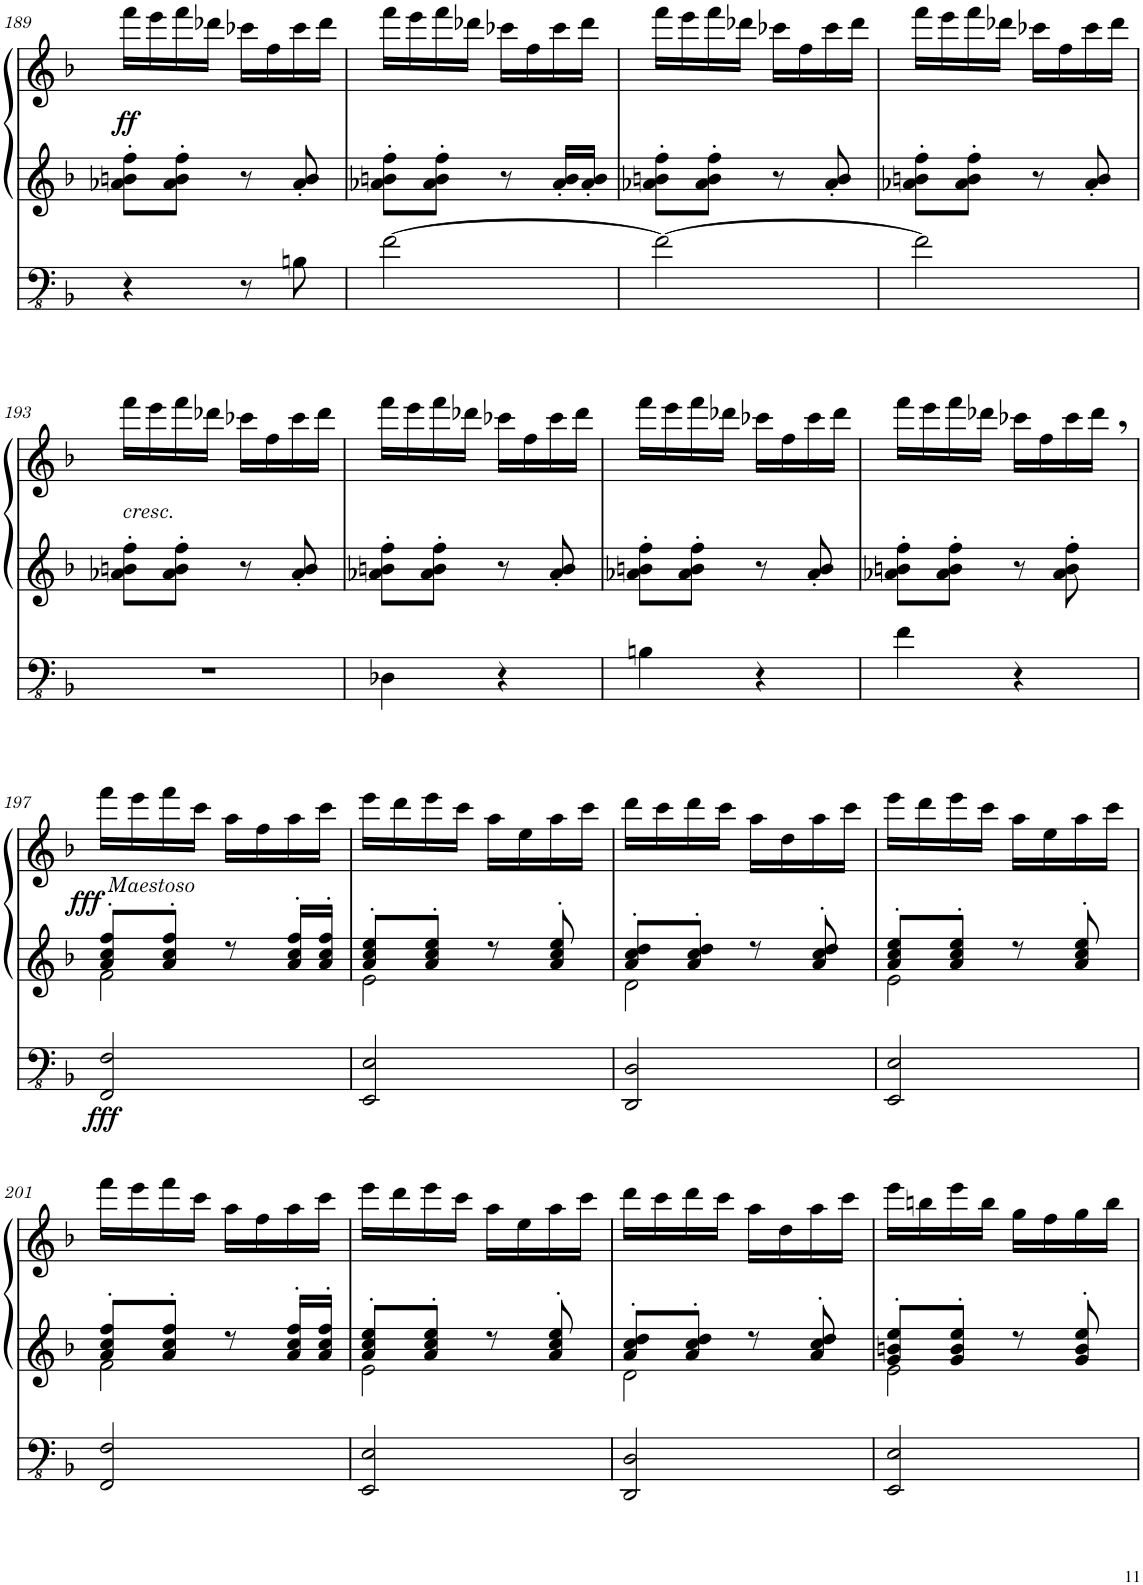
**kern	**kern	**kern	**dynam
*part1	*part1	*part1	*part1
*staff3	*staff2	*staff1	*staff1/2/3
*I"Pipe Organ	*	*	*
*I'Org.	*	*	*
!!LO:PB:g=z
*clefFv4	*clefG2	*clefG2	*
*k[b-]	*k[b-]	*k[b-]	*
*M2/4	*M2/4	*M2/4	*
=189	=189	=189	=189
!	!	!	!LO:DY:b
4r	8a-X\' 8bn\' 8ff\'L	16fff\LL	ff
.	.	16eee\	.
.	8a-\' 8b\' 8ff\'J	16fff\	.
.	.	16ddd-X\JJ	.
8r	8r	16ccc-X\LL	.
.	.	16ff\	.
8BBn\	8a-/' 8b/'	16ccc-\	.
.	.	16ddd-\JJ	.
=190	=190	=190	=190
[2F\	8a-X\' 8bn\' 8ff\'L	16fff\LL	.
.	.	16eee\	.
.	8a-\' 8b\' 8ff\'J	16fff\	.
.	.	16ddd-X\JJ	.
.	8r	16ccc-X\LL	.
.	.	16ff\	.
.	16a-/' 16b/'LL	16ccc-\	.
.	16a-/' 16b/'JJ	16ddd-\JJ	.
=191	=191	=191	=191
2F\_	8a-X\' 8bn\' 8ff\'L	16fff\LL	.
.	.	16eee\	.
.	8a-\' 8b\' 8ff\'J	16fff\	.
.	.	16ddd-X\JJ	.
.	8r	16ccc-X\LL	.
.	.	16ff\	.
.	8a-/' 8b/'	16ccc-\	.
.	.	16ddd-\JJ	.
=192	=192	=192	=192
2F\]	8a-X\' 8bn\' 8ff\'L	16fff\LL	.
.	.	16eee\	.
.	8a-\' 8b\' 8ff\'J	16fff\	.
.	.	16ddd-X\JJ	.
.	8r	16ccc-X\LL	.
.	.	16ff\	.
.	8a-/' 8b/'	16ccc-\	.
.	.	16ddd-\JJ	.
!!LO:LB:g=z
=193	=193	=193	=193
!	!	!LO:TX:b:i:t=cresc.	!
2r	8a-X\' 8bn\' 8ff\'L	16fff\LL	.
.	.	16eee\	.
.	8a-\' 8b\' 8ff\'J	16fff\	.
.	.	16ddd-X\JJ	.
.	8r	16ccc-X\LL	.
.	.	16ff\	.
.	8a-/' 8b/'	16ccc-\	.
.	.	16ddd-\JJ	.
=194	=194	=194	=194
4DD-X\	8a-X\' 8bn\' 8ff\'L	16fff\LL	.
.	.	16eee\	.
.	8a-\' 8b\' 8ff\'J	16fff\	.
.	.	16ddd-X\JJ	.
4r	8r	16ccc-X\LL	.
.	.	16ff\	.
.	8a-/' 8b/'	16ccc-\	.
.	.	16ddd-\JJ	.
=195	=195	=195	=195
4BBn\	8a-X\' 8bn\' 8ff\'L	16fff\LL	.
.	.	16eee\	.
.	8a-\' 8b\' 8ff\'J	16fff\	.
.	.	16ddd-X\JJ	.
4r	8r	16ccc-X\LL	.
.	.	16ff\	.
.	8a-/' 8b/'	16ccc-\	.
.	.	16ddd-\JJ	.
=196	=196	=196	=196
4F\	8a-X\' 8bn\' 8ff\'L	16fff\LL	.
.	.	16eee\	.
.	8a-\' 8b\' 8ff\'J	16fff\	.
.	.	16ddd-X\JJ	.
4r	8r	16ccc-X\LL	.
.	.	16ff\	.
.	8a-\' 8b\' 8ff\'	16ccc-\	.
.	.	16ddd-,\JJ	.
!!LO:LB:g=z
=197	=197	=197	=197
*	*^	*	*
!	!	!	!LO:TX:b:i:t=Maestoso	!
!	!	!	!	!LO:DY:b=3
!	!	!	!	!LO:DY:n=1:b
2FFF/ 2FF/	8a/' 8cc/' 8ff/'L	2f\	16fff\LL	fff fff
.	.	.	16eee\	.
.	8a/' 8cc/' 8ff/'J	.	16fff\	.
.	.	.	16ccc\JJ	.
.	8r	.	16aa\LL	.
.	.	.	16ff\	.
.	16a/' 16cc/' 16ff/'LL	.	16aa\	.
.	16a/' 16cc/' 16ff/'JJ	.	16ccc\JJ	.
=198	=198	=198	=198	=198
2EEE/ 2EE/	8a/' 8cc/' 8ee/'L	2e\	16eee\LL	.
.	.	.	16ddd\	.
.	8a/' 8cc/' 8ee/'J	.	16eee\	.
.	.	.	16ccc\JJ	.
.	8r	.	16aa\LL	.
.	.	.	16ee\	.
.	8a/' 8cc/' 8ee/'	.	16aa\	.
.	.	.	16ccc\JJ	.
=199	=199	=199	=199	=199
2DDD/ 2DD/	8a/' 8cc/' 8dd/'L	2d\	16ddd\LL	.
.	.	.	16ccc\	.
.	8a/' 8cc/' 8dd/'J	.	16ddd\	.
.	.	.	16ccc\JJ	.
.	8r	.	16aa\LL	.
.	.	.	16dd\	.
.	8a/' 8cc/' 8dd/'	.	16aa\	.
.	.	.	16ccc\JJ	.
=200	=200	=200	=200	=200
2EEE/ 2EE/	8a/' 8cc/' 8ee/'L	2e\	16eee\LL	.
.	.	.	16ddd\	.
.	8a/' 8cc/' 8ee/'J	.	16eee\	.
.	.	.	16ccc\JJ	.
.	8r	.	16aa\LL	.
.	.	.	16ee\	.
.	8a/' 8cc/' 8ee/'	.	16aa\	.
.	.	.	16ccc\JJ	.
!!LO:LB:g=z
=201	=201	=201	=201	=201
2FFF/ 2FF/	8a/' 8cc/' 8ff/'L	2f\	16fff\LL	.
.	.	.	16eee\	.
.	8a/' 8cc/' 8ff/'J	.	16fff\	.
.	.	.	16ccc\JJ	.
.	8r	.	16aa\LL	.
.	.	.	16ff\	.
.	16a/' 16cc/' 16ff/'LL	.	16aa\	.
.	16a/' 16cc/' 16ff/'JJ	.	16ccc\JJ	.
=202	=202	=202	=202	=202
2EEE/ 2EE/	8a/' 8cc/' 8ee/'L	2e\	16eee\LL	.
.	.	.	16ddd\	.
.	8a/' 8cc/' 8ee/'J	.	16eee\	.
.	.	.	16ccc\JJ	.
.	8r	.	16aa\LL	.
.	.	.	16ee\	.
.	8a/' 8cc/' 8ee/'	.	16aa\	.
.	.	.	16ccc\JJ	.
=203	=203	=203	=203	=203
2DDD/ 2DD/	8a/' 8cc/' 8dd/'L	2d\	16ddd\LL	.
.	.	.	16ccc\	.
.	8a/' 8cc/' 8dd/'J	.	16ddd\	.
.	.	.	16ccc\JJ	.
.	8r	.	16aa\LL	.
.	.	.	16dd\	.
.	8a/' 8cc/' 8dd/'	.	16aa\	.
.	.	.	16ccc\JJ	.
=204	=204	=204	=204	=204
2EEE/ 2EE/	8g/' 8bn/' 8ee/'L	2e\	16eee\LL	.
.	.	.	16bbn\	.
.	8g/' 8b/' 8ee/'J	.	16eee\	.
.	.	.	16bb\JJ	.
.	8r	.	16gg\LL	.
.	.	.	16ff\	.
.	8g/' 8b/' 8ee/'	.	16gg\	.
.	.	.	16bb\JJ	.
*	*v	*v	*	*
=	=	=	=
*-	*-	*-	*-
